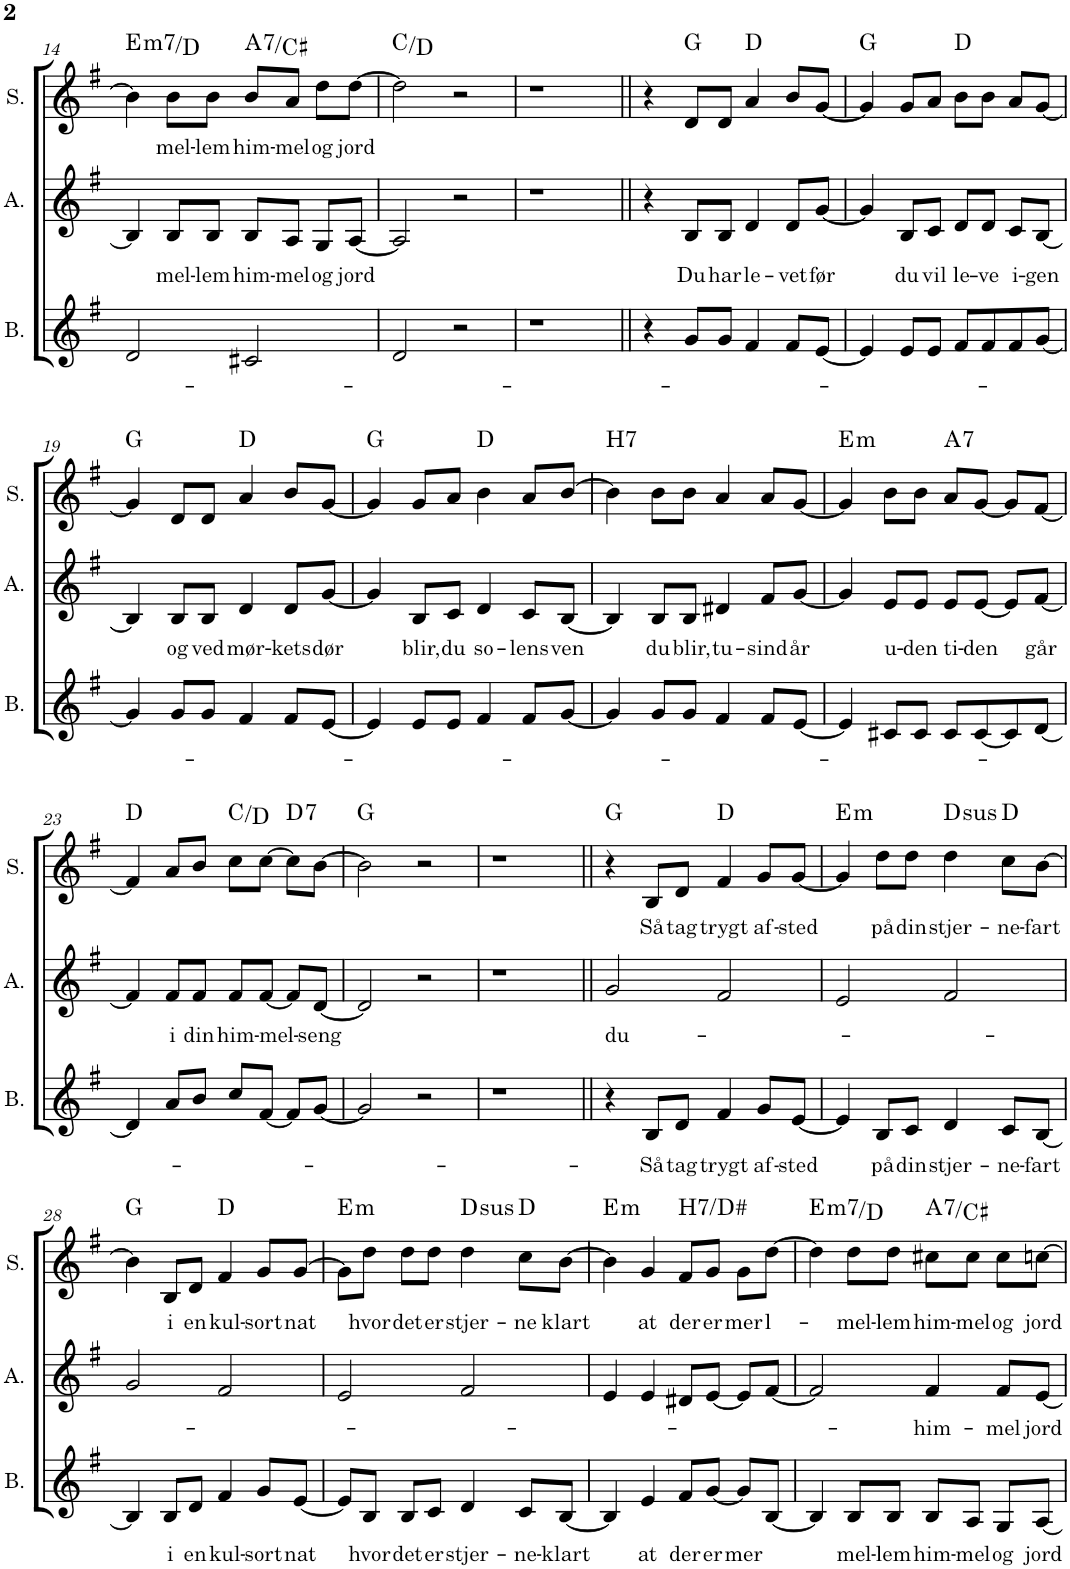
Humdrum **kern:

**kern	**text	**kern	**text	**kern	**text	**harte
*part3	*part3	*part2	*part2	*part1	*part1	*part1
*staff3	*staff3	*staff2	*staff2	*staff1	*staff1	*
*I"Bass	*	*I"Alto	*	*I"Soprano	*	*
*I'B.	*	*I'A.	*	*I'S.	*	*
!!LO:PB:g=z
*clefG2	*	*clefG2	*	*clefG2	*	*
*k[f#]	*	*k[f#]	*	*k[f#]	*	*
*M4/4	*	*M4/4	*	*M4/4	*	*
=14	=14	=14	=14	=14	=14	=14
!	!	!	!	!	!	!LO:H:kt=m7
2d/	.	4B/]	.	4b\]	.	E:min7/b7
!	!	!	!LO:LY:b	!	!LO:LY:b	!
.	.	8B/L	mel-	8b\L	mel-	.
!	!	!	!LO:LY:b	!	!LO:LY:b	!
.	.	8B/J	-lem	8b\J	-lem	.
!	!	!	!LO:LY:b	!	!LO:LY:b	!LO:H:kt=7
2c#X/	.	8B/L	him-	8b/L	him-	A:7/3
!	!	!	!LO:LY:b	!	!LO:LY:b	!
.	.	8A/J	-mel	8a/J	-mel	.
!	!	!	!LO:LY:b	!	!LO:LY:b	!
.	.	8G/L	og	8dd\L	og	.
!	!	!	!LO:LY:b	!	!LO:LY:b	!
.	.	[8A/J	jord	[8dd\J	jord	.
=15	=15	=15	=15	=15	=15	=15
2d/	.	2A/]	.	2dd\]	.	C:maj/2
2r	.	2r	.	2r	.	.
=16	=16	=16	=16	=16	=16	=16
1r	.	1r	.	1r	.	.
=17||	=17||	=17||	=17||	=17||	=17||	=17||
4r	.	4r	.	4r	.	.
!	!	!	!LO:LY:b	!	!	!
8g/L	.	8B/L	Du	8d/L	.	G:maj
!	!	!	!LO:LY:b	!	!	!
8g/J	.	8B/J	har	8d/J	.	.
!	!	!	!LO:LY:b	!	!	!
4f#/	.	4d/	le-	4a/	.	D:maj
!	!	!	!LO:LY:b	!	!	!
8f#/L	.	8d/L	-vet	8b/L	.	.
!	!	!	!LO:LY:b	!	!	!
[8e/J	.	[8g/J	før	[8g/J	.	.
=18	=18	=18	=18	=18	=18	=18
4e/]	.	4g/]	.	4g/]	.	G:maj
!	!	!	!LO:LY:b	!	!	!
8e/L	.	8B/L	du	8g/L	.	.
!	!	!	!LO:LY:b	!	!	!
8e/J	.	8c/J	vil	8a/J	.	.
!	!	!	!LO:LY:b	!	!	!
8f#/L	.	8d/L	le-	8b\L	.	D:maj
!	!	!	!LO:LY:b	!	!	!
8f#/	.	8d/J	-ve	8b\J	.	.
!	!	!	!LO:LY:b	!	!	!
8f#/	.	8c/L	i-	8a/L	.	.
!	!	!	!LO:LY:b	!	!	!
[8g/J	.	[8B/J	-gen	[8g/J	.	.
!!LO:LB:g=z
=19	=19	=19	=19	=19	=19	=19
4g/]	.	4B/]	.	4g/]	.	G:maj
!	!	!	!LO:LY:b	!	!	!
8g/L	.	8B/L	og	8d/L	.	.
!	!	!	!LO:LY:b	!	!	!
8g/J	.	8B/J	ved	8d/J	.	.
!	!	!	!LO:LY:b	!	!	!
4f#/	.	4d/	mør-	4a/	.	D:maj
!	!	!	!LO:LY:b	!	!	!
8f#/L	.	8d/L	-kets	8b/L	.	.
!	!	!	!LO:LY:b	!	!	!
[8e/J	.	[8g/J	dør	[8g/J	.	.
=20	=20	=20	=20	=20	=20	=20
4e/]	.	4g/]	.	4g/]	.	G:maj
!	!	!	!LO:LY:b	!	!	!
8e/L	.	8B/L	blir,	8g/L	.	.
!	!	!	!LO:LY:b	!	!	!
8e/J	.	8c/J	du	8a/J	.	.
!	!	!	!LO:LY:b	!	!	!
4f#/	.	4d/	so-	4b\	.	D:maj
!	!	!	!LO:LY:b	!	!	!
8f#/L	.	8c/L	-lens	8a/L	.	.
!	!	!	!LO:LY:b	!	!	!
[8g/J	.	[8B/J	ven	[8b/J	.	.
=21	=21	=21	=21	=21	=21	=21
!	!	!	!	!	!	!LO:H:kt=H7
4g/]	.	4B/]	.	4b\]	.	N
!	!	!	!LO:LY:b	!	!	!
8g/L	.	8B/L	du	8b\L	.	.
!	!	!	!LO:LY:b	!	!	!
8g/J	.	8B/J	blir,	8b\J	.	.
!	!	!	!LO:LY:b	!	!	!
4f#/	.	4d#X/	tu-	4a/	.	.
!	!	!	!LO:LY:b	!	!	!
8f#/L	.	8f#/L	-sind	8a/L	.	.
!	!	!	!LO:LY:b	!	!	!
[8e/J	.	[8g/J	år	[8g/J	.	.
=22	=22	=22	=22	=22	=22	=22
!	!	!	!	!	!	!LO:H:kt=m
4e/]	.	4g/]	.	4g/]	.	E:min
!	!	!	!LO:LY:b	!	!	!
8c#X/L	.	8e/L	u-	8b\L	.	.
!	!	!	!LO:LY:b	!	!	!
8c#/J	.	8e/J	-den	8b\J	.	.
!	!	!	!LO:LY:b	!	!	!LO:H:kt=7
8c#/L	.	8e/L	ti-	8a/L	.	A:7
!	!	!	!LO:LY:b	!	!	!
[8c#/	.	[8e/J	-den	[8g/J	.	.
8c#/]	.	8e/L]	.	8g/L]	.	.
!	!	!	!LO:LY:b	!	!	!
[8d/J	.	[8f#/J	går	[8f#/J	.	.
!!LO:LB:g=z
=23	=23	=23	=23	=23	=23	=23
4d/]	.	4f#/]	.	4f#/]	.	D:maj
!	!	!	!LO:LY:b	!	!	!
8a/L	.	8f#/L	i	8a/L	.	.
!	!	!	!LO:LY:b	!	!	!
8b/J	.	8f#/J	din	8b/J	.	.
!	!	!	!LO:LY:b	!	!	!
8cc/L	.	8f#/L	him-	8cc\L	.	C:maj/2
!	!	!	!LO:LY:b	!	!	!
[8f#/J	.	[8f#/J	-mel-	[8cc\J	.	.
!	!	!	!	!	!	!LO:H:kt=7
8f#/L]	.	8f#/L]	.	8cc\L]	.	D:7
!	!	!	!LO:LY:b	!	!	!
[8g/J	.	[8d/J	-seng	[8b\J	.	.
=24	=24	=24	=24	=24	=24	=24
2g/]	.	2d/]	.	2b\]	.	G:maj
2r	.	2r	.	2r	.	.
=25	=25	=25	=25	=25	=25	=25
1r	.	1r	.	1r	.	.
=26||	=26||	=26||	=26||	=26||	=26||	=26||
!	!	!	!LO:LY:b	!	!	!
4r	.	2g/	du-	4r	.	G:maj
!	!LO:LY:b	!	!	!	!LO:LY:b	!
8B/L	Så	.	.	8B/L	Så	.
!	!LO:LY:b	!	!	!	!LO:LY:b	!
8d/J	tag	.	.	8d/J	tag	.
!	!LO:LY:b	!	!	!	!LO:LY:b	!
4f#/	trygt	2f#/	.	4f#/	trygt	D:maj
!	!LO:LY:b	!	!	!	!LO:LY:b	!
8g/L	af-	.	.	8g/L	af-	.
!	!LO:LY:b	!	!	!	!LO:LY:b	!
[8e/J	-sted	.	.	[8g/J	-sted	.
=27	=27	=27	=27	=27	=27	=27
!	!	!	!	!	!	!LO:H:kt=m
4e/]	.	2e/	.	4g/]	.	E:min
!	!LO:LY:b	!	!	!	!LO:LY:b	!
8B/L	på	.	.	8dd\L	på	.
!	!LO:LY:b	!	!	!	!LO:LY:b	!
8c/J	din	.	.	8dd\J	din	.
!	!LO:LY:b	!	!	!	!LO:LY:b	!LO:H:kt=sus
4d/	stjer-	2f#/	.	4dd\	stjer-	D:sus4
!	!LO:LY:b	!	!	!	!LO:LY:b	!
8c/L	-ne-	.	.	8cc\L	-ne-	D:maj
!	!LO:LY:b	!	!	!	!LO:LY:b	!
[8B/J	-fart	.	.	[8b\J	-fart	.
!!LO:LB:g=z
=28	=28	=28	=28	=28	=28	=28
4B/]	.	2g/	.	4b\]	.	G:maj
!	!LO:LY:b	!	!	!	!LO:LY:b	!
8B/L	i	.	.	8B/L	i	.
!	!LO:LY:b	!	!	!	!LO:LY:b	!
8d/J	en	.	.	8d/J	en	.
!	!LO:LY:b	!	!	!	!LO:LY:b	!
4f#/	kul-	2f#/	.	4f#/	kul-	D:maj
!	!LO:LY:b	!	!	!	!LO:LY:b	!
8g/L	-sort	.	.	8g/L	-sort	.
!	!LO:LY:b	!	!	!	!LO:LY:b	!
[8e/J	nat	.	.	[8g/J	nat	.
=29	=29	=29	=29	=29	=29	=29
!	!	!	!	!	!	!LO:H:kt=m
8e/L]	.	2e/	.	8g\L]	.	E:min
!	!LO:LY:b	!	!	!	!LO:LY:b	!
8B/J	hvor	.	.	8dd\J	hvor	.
!	!LO:LY:b	!	!	!	!LO:LY:b	!
8B/L	det	.	.	8dd\L	det	.
!	!LO:LY:b	!	!	!	!LO:LY:b	!
8c/J	er	.	.	8dd\J	er	.
!	!LO:LY:b	!	!	!	!LO:LY:b	!LO:H:kt=sus
4d/	stjer-	2f#/	.	4dd\	stjer-	D:sus4
!	!LO:LY:b	!	!	!	!LO:LY:b	!
8c/L	-ne-	.	.	8cc\L	-ne	D:maj
!	!LO:LY:b	!	!	!	!LO:LY:b	!
[8B/J	-klart	.	.	[8b\J	klart	.
=30	=30	=30	=30	=30	=30	=30
!	!	!	!	!	!	!LO:H:kt=m
4B/]	.	4e/	.	4b\]	.	E:min
!	!LO:LY:b	!	!	!	!LO:LY:b	!
4e/	at	4e/	.	4g/	at	.
!	!LO:LY:b	!	!	!	!LO:LY:b	!LO:H:kt=H7/D#
8f#/L	der	8d#X/L	.	8f#/L	der	N
!	!LO:LY:b	!	!	!	!LO:LY:b	!
[8g/J	er	[8e/J	.	8g/J	er	.
!	!LO:LY:b	!	!	!	!LO:LY:b	!
8g/L]	mer	8e/L]	.	8g\L	mer	.
!	!	!	!	!	!LO:LY:b	!
[8B/J	.	[8f#/J	.	[8dd\J	l-	.
=31	=31	=31	=31	=31	=31	=31
!	!	!	!	!	!	!LO:H:kt=m7
4B/]	.	2f#/]	.	4dd\]	.	E:min7/b7
!	!LO:LY:b	!	!	!	!LO:LY:b	!
8B/L	mel-	.	.	8dd\L	mel-	.
!	!LO:LY:b	!	!	!	!LO:LY:b	!
8B/J	-lem	.	.	8dd\J	-lem	.
!	!LO:LY:b	!	!LO:LY:b	!	!LO:LY:b	!LO:H:kt=7
8B/L	him-	4f#/	him-	8cc#X\L	him-	A:7/3
!	!LO:LY:b	!	!	!	!LO:LY:b	!
8A/J	-mel	.	.	8cc#\J	-mel	.
!	!LO:LY:b	!	!LO:LY:b	!	!LO:LY:b	!
8G/L	og	8f#/L	-mel	8cc#\L	og	.
!	!LO:LY:b	!	!LO:LY:b	!	!LO:LY:b	!
[8A/J	jord	[8e/J	jord	[8ccn\J	jord	.
=	=	=	=	=	=	=
*-	*-	*-	*-	*-	*-	*-
